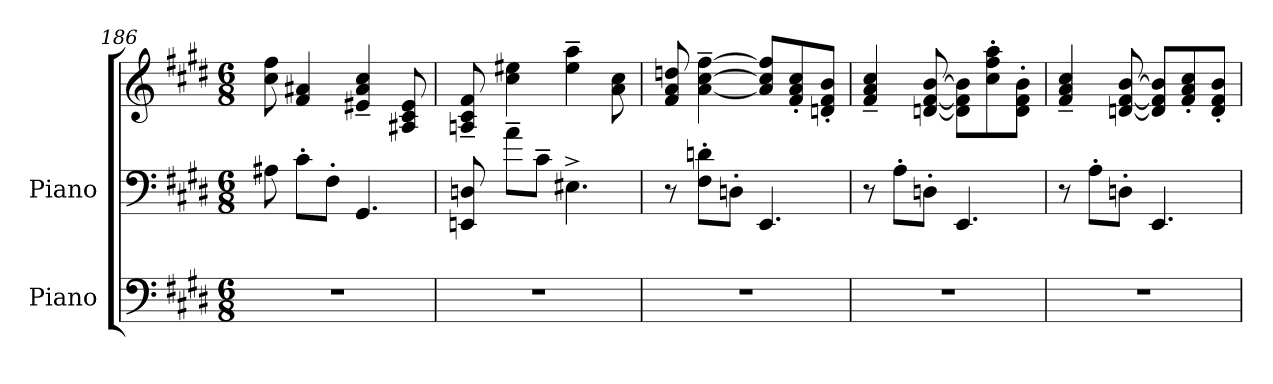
**kern	**kern	**kern
*part2	*part1	*part1
*staff3	*staff2	*staff1
*I"Piano	*I"Piano	*
*I'Pno	*I'Pno	*
*clefF4	*clefF4	*clefG2
*k[f#c#g#d#]	*k[f#c#g#d#]	*k[f#c#g#d#]
*M6/8	*M6/8	*M6/8
=186	=186	=186
2.r	8A#X\	8cc#\ 8ff#\
.	8c#'\L	4f#/ 4a#X/
.	8F#'\J	.
.	4.GG#/	4e#X/~ 4a#/~ 4cc#/~
.	.	8A#X/ 8c#/ 8e#/
=187	=187	=187
2.r	8EEn/ 8Dn/	8An/~ 8c#/~ 8f#/~
.	8a~\L	4cc#\ 4ee#X\
.	8c#~\J	.
.	4.E#X^\	4ee#\~ 4aa\~
.	.	8a\ 8cc#\
=188	=188	=188
2.r	8r	8f#/ 8a/ 8ddn/
.	8F#\' 8dn\'L	[4a\~ [4cc#\~ [4ff#\~
.	8Dn'\J	.
.	4.EE/	8a/] 8cc#/] 8ff#/]L
.	.	8f#/' 8a/' 8cc#/'
.	.	8dn/' 8f#/' 8b/'J
=189	=189	=189
2.r	8r	4f#/~ 4a/~ 4cc#/~
.	8A'\L	.
.	8Dn'\J	[8dn/ [8f#/ [8b/
.	4.EE/	8d\] 8f#\] 8b\]L
.	.	8cc#\' 8ff#\' 8aa\'
.	.	8d\' 8f#\' 8b\'J
=190	=190	=190
2.r	8r	4f#/~ 4a/~ 4cc#/~
.	8A'\L	.
.	8Dn'\J	[8dn/ [8f#/ [8b/
.	4.EE/	8d/] 8f#/] 8b/]L
.	.	8f#/' 8a/' 8cc#/'
.	.	8d/' 8f#/' 8b/'J
=	=	=
*-	*-	*-
